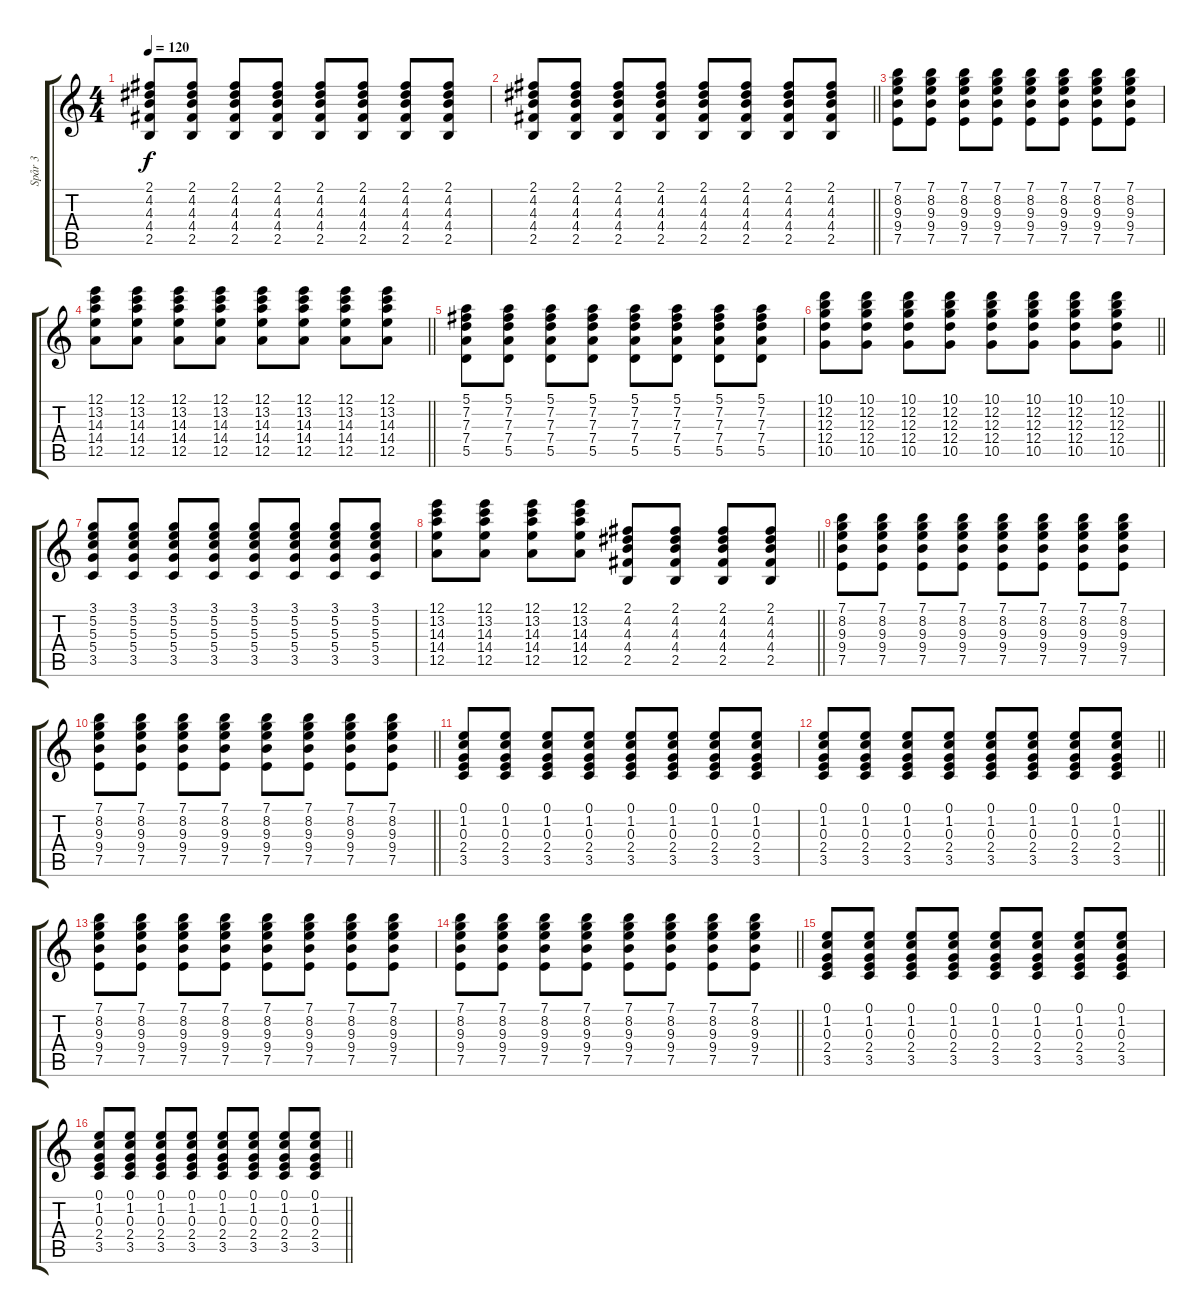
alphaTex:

\track ("Spår 3" "Spår 3") {instrument acousticguitarsteel}
\staff {score tabs}
\tuning (E4 B3 G3 D3 A2 E2) {hide}
\ts (4 4)
\tempo 120
\clef g2
\ks c
(2.1 4.2 4.3 4.4 2.5).8{dy f} (2.1 4.2 4.3 4.4 2.5).8 (2.1 4.2 4.3 4.4 2.5).8 (2.1 4.2 4.3 4.4 2.5).8 (2.1 4.2 4.3 4.4 2.5).8 (2.1 4.2 4.3 4.4 2.5).8 (2.1 4.2 4.3 4.4 2.5).8 (2.1 4.2 4.3 4.4 2.5).8 |
\barLineRight lightlight
(2.1 4.2 4.3 4.4 2.5).8 (2.1 4.2 4.3 4.4 2.5).8 (2.1 4.2 4.3 4.4 2.5).8 (2.1 4.2 4.3 4.4 2.5).8 (2.1 4.2 4.3 4.4 2.5).8 (2.1 4.2 4.3 4.4 2.5).8 (2.1 4.2 4.3 4.4 2.5).8 (2.1 4.2 4.3 4.4 2.5).8 |
(7.1 8.2 9.3 9.4 7.5).8 (7.1 8.2 9.3 9.4 7.5).8 (7.1 8.2 9.3 9.4 7.5).8 (7.1 8.2 9.3 9.4 7.5).8 (7.1 8.2 9.3 9.4 7.5).8 (7.1 8.2 9.3 9.4 7.5).8 (7.1 8.2 9.3 9.4 7.5).8 (7.1 8.2 9.3 9.4 7.5).8 |
\barLineRight lightlight
(12.1 13.2 14.3 14.4 12.5).8 (12.1 13.2 14.3 14.4 12.5).8 (12.1 13.2 14.3 14.4 12.5).8 (12.1 13.2 14.3 14.4 12.5).8 (12.1 13.2 14.3 14.4 12.5).8 (12.1 13.2 14.3 14.4 12.5).8 (12.1 13.2 14.3 14.4 12.5).8 (12.1 13.2 14.3 14.4 12.5).8 |
(5.1 7.2 7.3 7.4 5.5).8 (5.1 7.2 7.3 7.4 5.5).8 (5.1 7.2 7.3 7.4 5.5).8 (5.1 7.2 7.3 7.4 5.5).8 (5.1 7.2 7.3 7.4 5.5).8 (5.1 7.2 7.3 7.4 5.5).8 (5.1 7.2 7.3 7.4 5.5).8 (5.1 7.2 7.3 7.4 5.5).8 |
\barLineRight lightlight
(10.1 12.2 12.3 12.4 10.5).8 (10.1 12.2 12.3 12.4 10.5).8 (10.1 12.2 12.3 12.4 10.5).8 (10.1 12.2 12.3 12.4 10.5).8 (10.1 12.2 12.3 12.4 10.5).8 (10.1 12.2 12.3 12.4 10.5).8 (10.1 12.2 12.3 12.4 10.5).8 (10.1 12.2 12.3 12.4 10.5).8 |
(3.1 5.2 5.3 5.4 3.5).8 (3.1 5.2 5.3 5.4 3.5).8 (3.1 5.2 5.3 5.4 3.5).8 (3.1 5.2 5.3 5.4 3.5).8 (3.1 5.2 5.3 5.4 3.5).8 (3.1 5.2 5.3 5.4 3.5).8 (3.1 5.2 5.3 5.4 3.5).8 (3.1 5.2 5.3 5.4 3.5).8 |
\barLineRight lightlight
(12.1 13.2 14.3 14.4 12.5).8 (12.1 13.2 14.3 14.4 12.5).8 (12.1 13.2 14.3 14.4 12.5).8 (12.1 13.2 14.3 14.4 12.5).8 (2.1 4.2 4.3 4.4 2.5).8 (2.1 4.2 4.3 4.4 2.5).8 (2.1 4.2 4.3 4.4 2.5).8 (2.1 4.2 4.3 4.4 2.5).8 |
(7.1 8.2 9.3 9.4 7.5).8 (7.1 8.2 9.3 9.4 7.5).8 (7.1 8.2 9.3 9.4 7.5).8 (7.1 8.2 9.3 9.4 7.5).8 (7.1 8.2 9.3 9.4 7.5).8 (7.1 8.2 9.3 9.4 7.5).8 (7.1 8.2 9.3 9.4 7.5).8 (7.1 8.2 9.3 9.4 7.5).8 |
\barLineRight lightlight
(7.1 8.2 9.3 9.4 7.5).8 (7.1 8.2 9.3 9.4 7.5).8 (7.1 8.2 9.3 9.4 7.5).8 (7.1 8.2 9.3 9.4 7.5).8 (7.1 8.2 9.3 9.4 7.5).8 (7.1 8.2 9.3 9.4 7.5).8 (7.1 8.2 9.3 9.4 7.5).8 (7.1 8.2 9.3 9.4 7.5).8 |
(0.1 1.2 0.3 2.4 3.5).8 (0.1 1.2 0.3 2.4 3.5).8 (0.1 1.2 0.3 2.4 3.5).8 (0.1 1.2 0.3 2.4 3.5).8 (0.1 1.2 0.3 2.4 3.5).8 (0.1 1.2 0.3 2.4 3.5).8 (0.1 1.2 0.3 2.4 3.5).8 (0.1 1.2 0.3 2.4 3.5).8 |
\barLineRight lightlight
(0.1 1.2 0.3 2.4 3.5).8 (0.1 1.2 0.3 2.4 3.5).8 (0.1 1.2 0.3 2.4 3.5).8 (0.1 1.2 0.3 2.4 3.5).8 (0.1 1.2 0.3 2.4 3.5).8 (0.1 1.2 0.3 2.4 3.5).8 (0.1 1.2 0.3 2.4 3.5).8 (0.1 1.2 0.3 2.4 3.5).8 |
(7.1 8.2 9.3 9.4 7.5).8 (7.1 8.2 9.3 9.4 7.5).8 (7.1 8.2 9.3 9.4 7.5).8 (7.1 8.2 9.3 9.4 7.5).8 (7.1 8.2 9.3 9.4 7.5).8 (7.1 8.2 9.3 9.4 7.5).8 (7.1 8.2 9.3 9.4 7.5).8 (7.1 8.2 9.3 9.4 7.5).8 |
\barLineRight lightlight
(7.1 8.2 9.3 9.4 7.5).8 (7.1 8.2 9.3 9.4 7.5).8 (7.1 8.2 9.3 9.4 7.5).8 (7.1 8.2 9.3 9.4 7.5).8 (7.1 8.2 9.3 9.4 7.5).8 (7.1 8.2 9.3 9.4 7.5).8 (7.1 8.2 9.3 9.4 7.5).8 (7.1 8.2 9.3 9.4 7.5).8 |
(0.1 1.2 0.3 2.4 3.5).8 (0.1 1.2 0.3 2.4 3.5).8 (0.1 1.2 0.3 2.4 3.5).8 (0.1 1.2 0.3 2.4 3.5).8 (0.1 1.2 0.3 2.4 3.5).8 (0.1 1.2 0.3 2.4 3.5).8 (0.1 1.2 0.3 2.4 3.5).8 (0.1 1.2 0.3 2.4 3.5).8 |
\barLineRight lightlight
(0.1 1.2 0.3 2.4 3.5).8 (0.1 1.2 0.3 2.4 3.5).8 (0.1 1.2 0.3 2.4 3.5).8 (0.1 1.2 0.3 2.4 3.5).8 (0.1 1.2 0.3 2.4 3.5).8 (0.1 1.2 0.3 2.4 3.5).8 (0.1 1.2 0.3 2.4 3.5).8 (0.1 1.2 0.3 2.4 3.5).8
